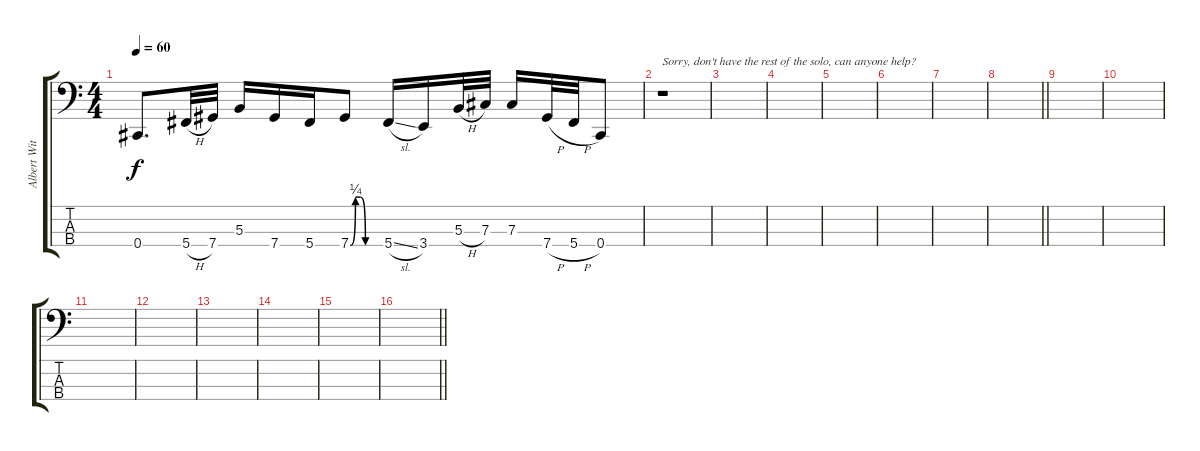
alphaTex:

\track ("Albert Witcfinder" "Albert Wit") {instrument electricbassfinger}
\staff {score tabs}
\tuning (E2 B1 Gb1 Db1) {hide}
\ts (4 4)
\tempo 60
\clef f4
\ks c
0.4.8{d dy f} 5.4{h}.32 7.4.32 5.3.16 7.4.16 5.4.16 7.4{be (custom 0 0 10 1 20 1 30 0 60 0)}.8 5.4{sl}.16 3.4.16 5.3{h}.32 7.3.32 7.3.16 7.4{h}.32 5.4{h}.32 0.4.8 |
r.1{txt "Sorry, don't have the rest of the solo, can anyone help?"} |
|
|
|
|
|
\barLineRight lightlight
|
|
|
|
|
|
|
|
\barLineRight lightlight
